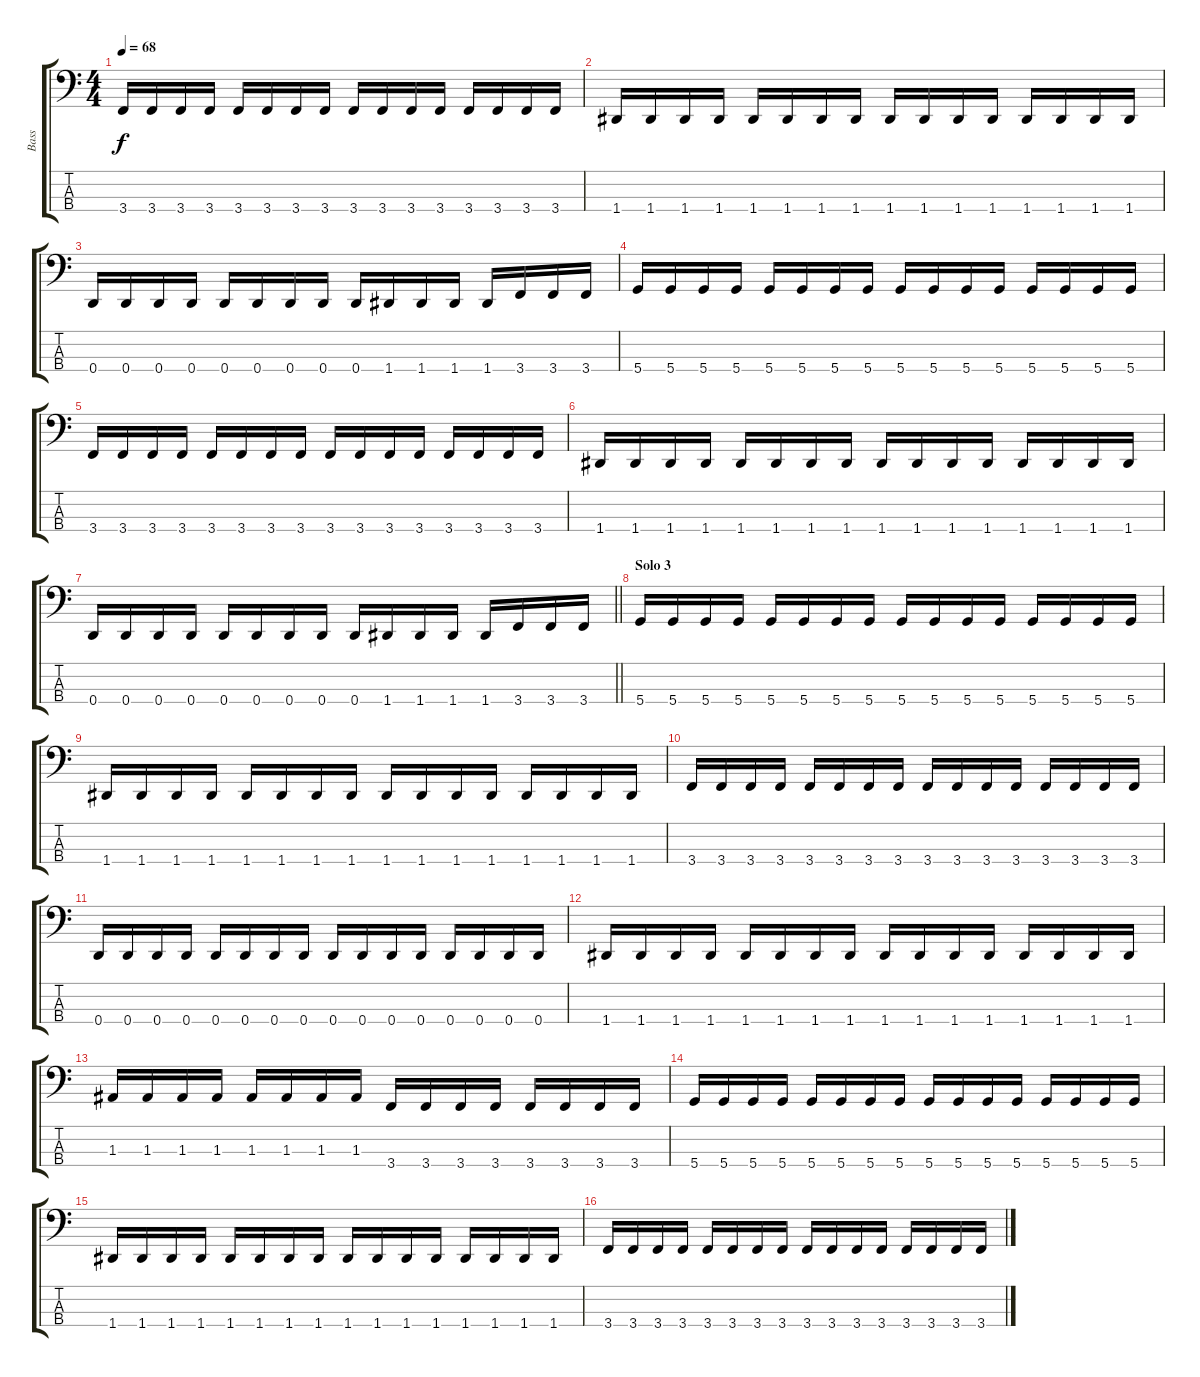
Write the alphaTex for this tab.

\track ("Bass" "Bass") {instrument electricbassfinger}
\staff {score tabs}
\tuning (G2 D2 A1 D1) {hide}
\ts (4 4)
\tempo 68
\clef f4
\ks c
3.4.16{dy f} 3.4.16 3.4.16 3.4.16 3.4.16 3.4.16 3.4.16 3.4.16 3.4.16 3.4.16 3.4.16 3.4.16 3.4.16 3.4.16 3.4.16 3.4.16 |
1.4.16 1.4.16 1.4.16 1.4.16 1.4.16 1.4.16 1.4.16 1.4.16 1.4.16 1.4.16 1.4.16 1.4.16 1.4.16 1.4.16 1.4.16 1.4.16 |
0.4.16 0.4.16 0.4.16 0.4.16 0.4.16 0.4.16 0.4.16 0.4.16 0.4.16 1.4.16 1.4.16 1.4.16 1.4.16 3.4.16 3.4.16 3.4.16 |
5.4.16 5.4.16 5.4.16 5.4.16 5.4.16 5.4.16 5.4.16 5.4.16 5.4.16 5.4.16 5.4.16 5.4.16 5.4.16 5.4.16 5.4.16 5.4.16 |
3.4.16 3.4.16 3.4.16 3.4.16 3.4.16 3.4.16 3.4.16 3.4.16 3.4.16 3.4.16 3.4.16 3.4.16 3.4.16 3.4.16 3.4.16 3.4.16 |
1.4.16 1.4.16 1.4.16 1.4.16 1.4.16 1.4.16 1.4.16 1.4.16 1.4.16 1.4.16 1.4.16 1.4.16 1.4.16 1.4.16 1.4.16 1.4.16 |
\barLineRight lightlight
0.4.16 0.4.16 0.4.16 0.4.16 0.4.16 0.4.16 0.4.16 0.4.16 0.4.16 1.4.16 1.4.16 1.4.16 1.4.16 3.4.16 3.4.16 3.4.16 |
\section ("" "Solo 3")
5.4.16 5.4.16 5.4.16 5.4.16 5.4.16 5.4.16 5.4.16 5.4.16 5.4.16 5.4.16 5.4.16 5.4.16 5.4.16 5.4.16 5.4.16 5.4.16 |
1.4.16 1.4.16 1.4.16 1.4.16 1.4.16 1.4.16 1.4.16 1.4.16 1.4.16 1.4.16 1.4.16 1.4.16 1.4.16 1.4.16 1.4.16 1.4.16 |
3.4.16 3.4.16 3.4.16 3.4.16 3.4.16 3.4.16 3.4.16 3.4.16 3.4.16 3.4.16 3.4.16 3.4.16 3.4.16 3.4.16 3.4.16 3.4.16 |
0.4.16 0.4.16 0.4.16 0.4.16 0.4.16 0.4.16 0.4.16 0.4.16 0.4.16 0.4.16 0.4.16 0.4.16 0.4.16 0.4.16 0.4.16 0.4.16 |
1.4.16 1.4.16 1.4.16 1.4.16 1.4.16 1.4.16 1.4.16 1.4.16 1.4.16 1.4.16 1.4.16 1.4.16 1.4.16 1.4.16 1.4.16 1.4.16 |
1.3.16 1.3.16 1.3.16 1.3.16 1.3.16 1.3.16 1.3.16 1.3.16 3.4.16 3.4.16 3.4.16 3.4.16 3.4.16 3.4.16 3.4.16 3.4.16 |
5.4.16 5.4.16 5.4.16 5.4.16 5.4.16 5.4.16 5.4.16 5.4.16 5.4.16 5.4.16 5.4.16 5.4.16 5.4.16 5.4.16 5.4.16 5.4.16 |
1.4.16 1.4.16 1.4.16 1.4.16 1.4.16 1.4.16 1.4.16 1.4.16 1.4.16 1.4.16 1.4.16 1.4.16 1.4.16 1.4.16 1.4.16 1.4.16 |
3.4.16 3.4.16 3.4.16 3.4.16 3.4.16 3.4.16 3.4.16 3.4.16 3.4.16 3.4.16 3.4.16 3.4.16 3.4.16 3.4.16 3.4.16 3.4.16
